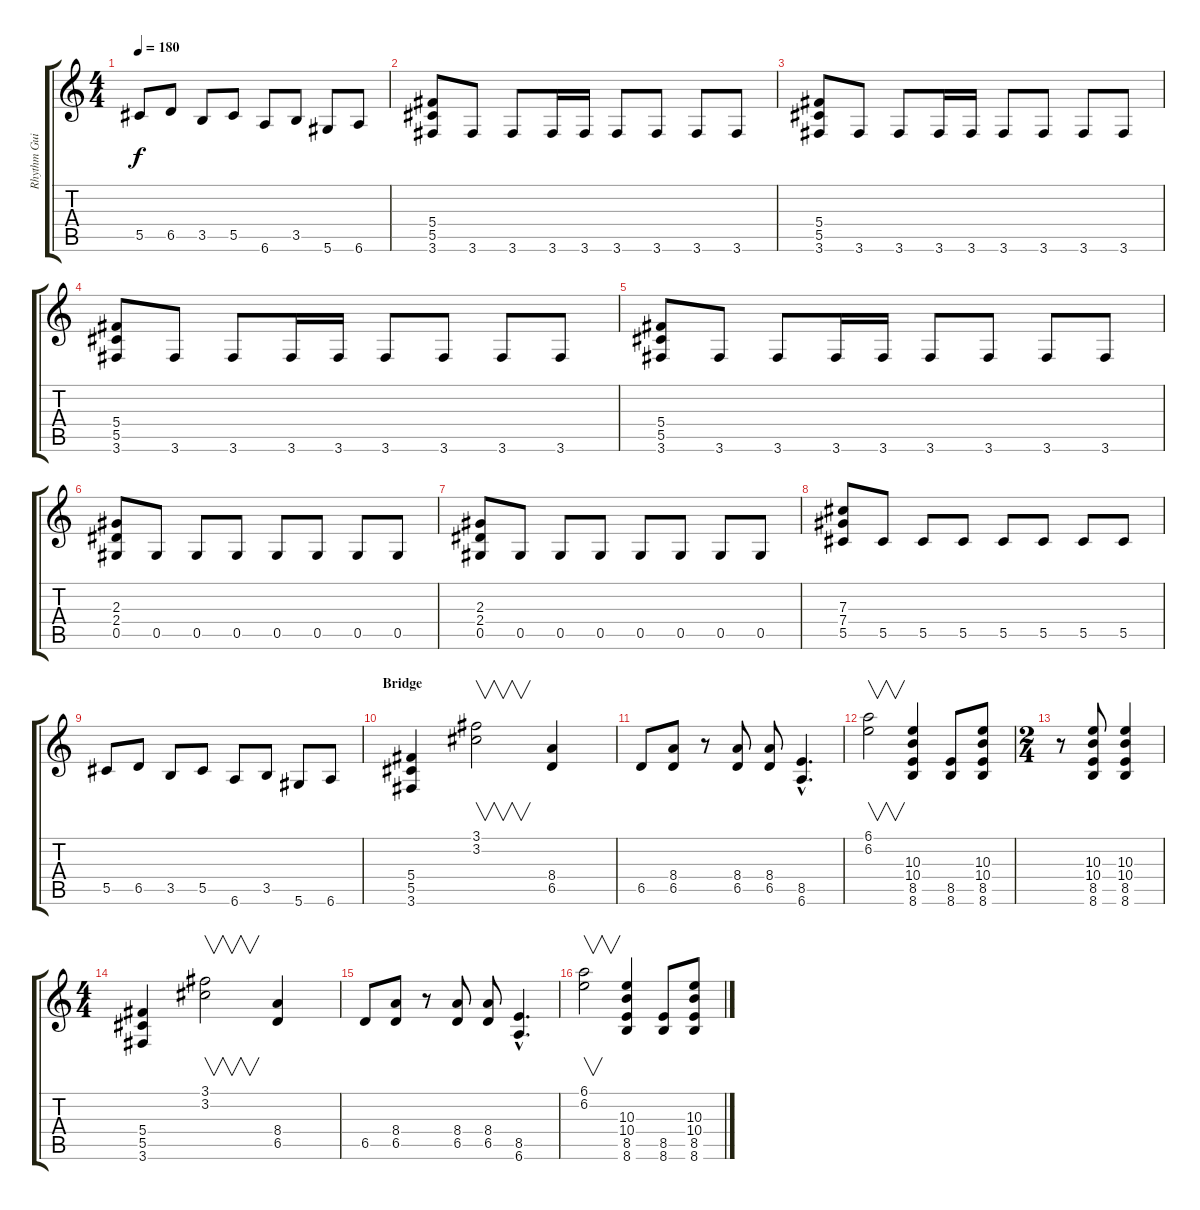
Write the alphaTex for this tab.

\track ("Rhythm Guitar" "Rhythm Gui") {instrument overdrivenguitar}
\staff {score tabs}
\tuning (Eb4 Bb3 Gb3 Db3 Ab2 Eb2) {hide}
\ts (4 4)
\tempo 180
\clef g2
\ks c
5.5.8{dy f} 6.5.8 3.5.8 5.5.8 6.6.8 3.5.8 5.6.8 6.6.8 |
(5.4 5.5 3.6).8 3.6.8 3.6.8 3.6.16 3.6.16 3.6.8 3.6.8 3.6.8 3.6.8 |
(5.4 5.5 3.6).8 3.6.8 3.6.8 3.6.16 3.6.16 3.6.8 3.6.8 3.6.8 3.6.8 |
(5.4 5.5 3.6).8 3.6.8 3.6.8 3.6.16 3.6.16 3.6.8 3.6.8 3.6.8 3.6.8 |
(5.4 5.5 3.6).8 3.6.8 3.6.8 3.6.16 3.6.16 3.6.8 3.6.8 3.6.8 3.6.8 |
(2.3 2.4 0.5).8 0.5.8 0.5.8 0.5.8 0.5.8 0.5.8 0.5.8 0.5.8 |
(2.3 2.4 0.5).8 0.5.8 0.5.8 0.5.8 0.5.8 0.5.8 0.5.8 0.5.8 |
(7.3 7.4 5.5).8 5.5.8 5.5.8 5.5.8 5.5.8 5.5.8 5.5.8 5.5.8 |
5.5.8 6.5.8 3.5.8 5.5.8 6.6.8 3.5.8 5.6.8 6.6.8 |
\section ("" "Bridge")
(5.4 5.5 3.6).4 (3.1 3.2).2{v} (8.4 6.5).4 |
6.5.8 (8.4 6.5).8 r.8 (8.4 6.5).8 (8.4 6.5).8 (8.5{hac} 6.6{hac}).4{d} |
(6.1 6.2).2{v} (10.3 10.4 8.5 8.6).4 (8.5 8.6).8 (10.3 10.4 8.5 8.6).8 |
\ts (2 4)
r.8 (10.3 10.4 8.5 8.6).8 (10.3 10.4 8.5 8.6).4 |
\ts (4 4)
(5.4 5.5 3.6).4 (3.1 3.2).2{v} (8.4 6.5).4 |
6.5.8 (8.4 6.5).8 r.8 (8.4 6.5).8 (8.4 6.5).8 (8.5{hac} 6.6{hac}).4{d} |
(6.1 6.2).2{v} (10.3 10.4 8.5 8.6).4 (8.5 8.6).8 (10.3 10.4 8.5 8.6).8
